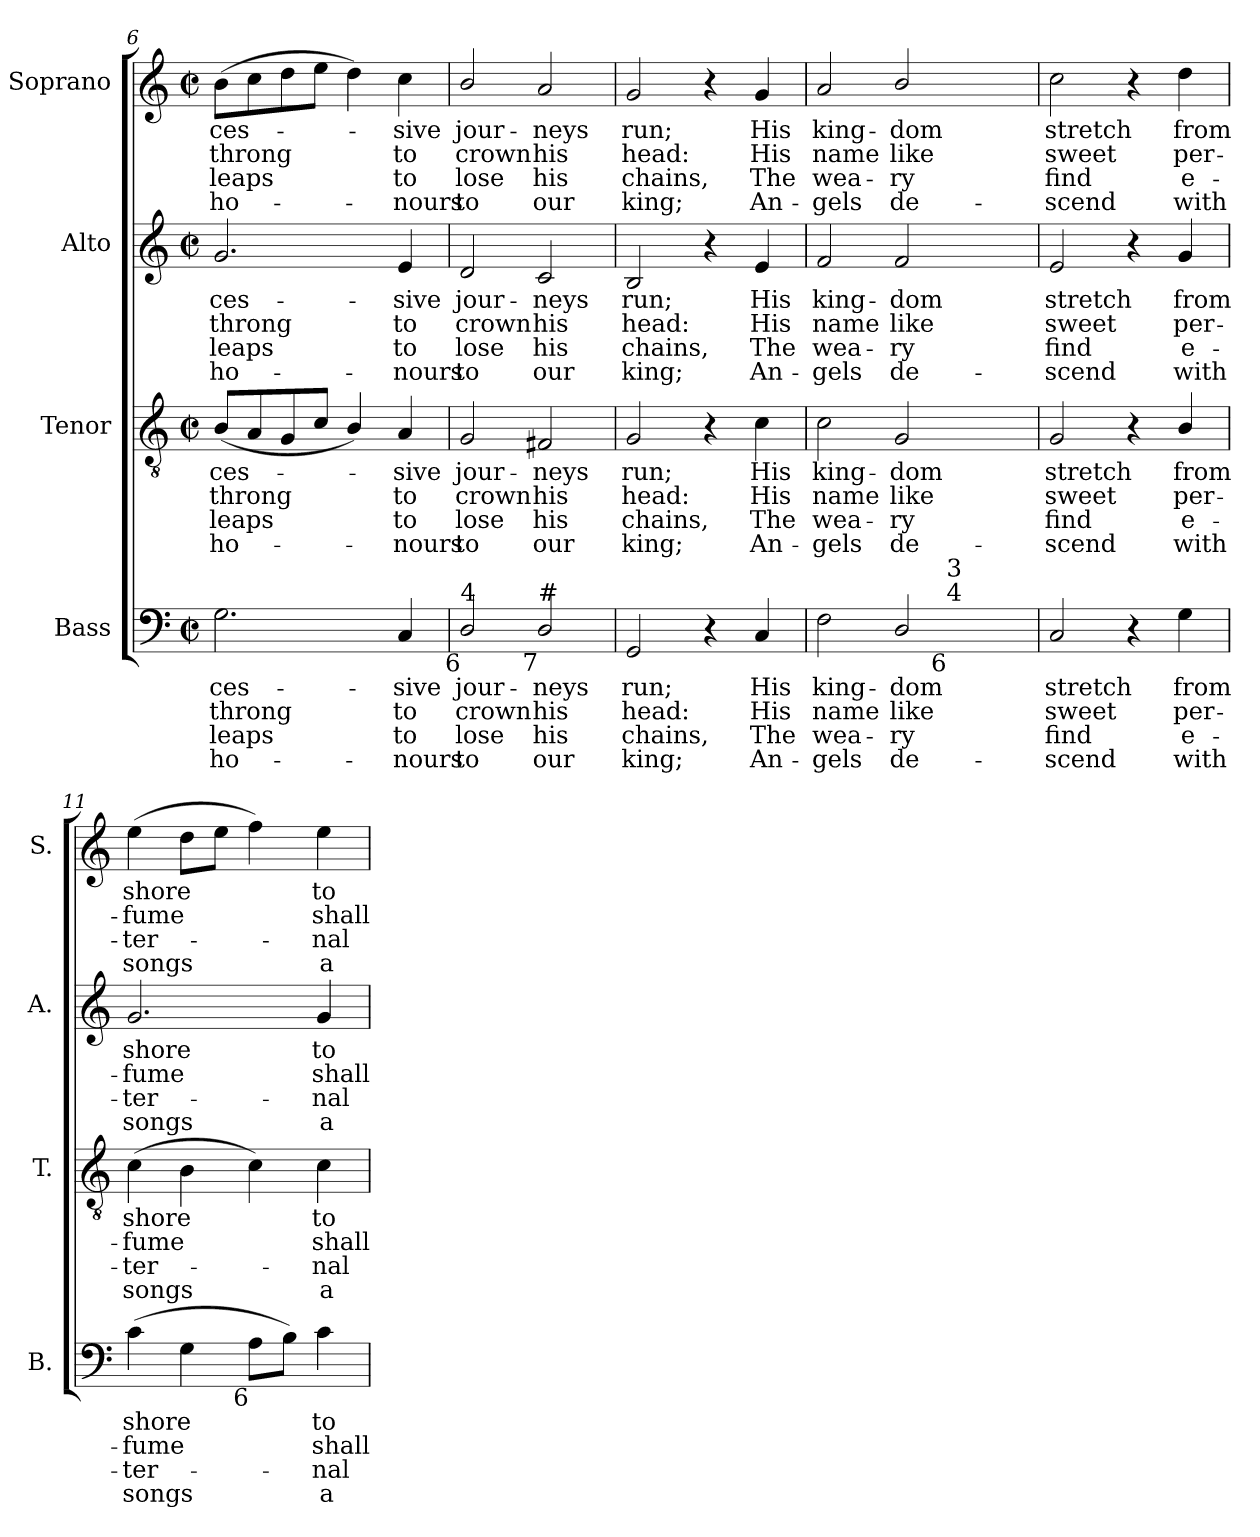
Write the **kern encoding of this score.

**kern	**text	**text	**text	**text	**kern	**text	**text	**text	**text	**kern	**text	**text	**text	**text	**kern	**text	**text	**text	**text
*part4	*part4	*part4	*part4	*part4	*part3	*part3	*part3	*part3	*part3	*part2	*part2	*part2	*part2	*part2	*part1	*part1	*part1	*part1	*part1
*staff4	*staff4	*staff4	*staff4	*staff4	*staff3	*staff3	*staff3	*staff3	*staff3	*staff2	*staff2	*staff2	*staff2	*staff2	*staff1	*staff1	*staff1	*staff1	*staff1
*I"Bass	*	*	*	*	*I"Tenor	*	*	*	*	*I"Alto	*	*	*	*	*I"Soprano	*	*	*	*
*I'B.	*	*	*	*	*I'T.	*	*	*	*	*I'A.	*	*	*	*	*I'S.	*	*	*	*
*clefF4	*	*	*	*	*clefGv2	*	*	*	*	*clefG2	*	*	*	*	*clefG2	*	*	*	*
*	*	*	*	*	*ITrd7c12	*	*	*	*	*	*	*	*	*	*	*	*	*	*
*k[]	*	*	*	*	*k[]	*	*	*	*	*k[]	*	*	*	*	*k[]	*	*	*	*
*C:	*	*	*	*	*C:	*	*	*	*	*C:	*	*	*	*	*C:	*	*	*	*
*M2/2	*	*	*	*	*M2/2	*	*	*	*	*M2/2	*	*	*	*	*M2/2	*	*	*	*
*met(c|)	*	*	*	*	*met(c|)	*	*	*	*	*met(c|)	*	*	*	*	*met(c|)	*	*	*	*
=6	=6	=6	=6	=6	=6	=6	=6	=6	=6	=6	=6	=6	=6	=6	=6	=6	=6	=6	=6
!	!LO:LY:b:color=#000000	!LO:LY:b:color=#000000	!LO:LY:b:color=#000000	!LO:LY:b:color=#000000	!	!	!	!	!	!	!	!	!	!	!	!	!	!	!
!	!	!	!	!	!	!LO:LY:b:color=#000000	!LO:LY:b:color=#000000	!LO:LY:b:color=#000000	!LO:LY:b:color=#000000	!	!	!	!	!	!	!	!	!	!
!	!	!	!	!	!	!	!	!	!	!	!LO:LY:b:color=#000000	!LO:LY:b:color=#000000	!LO:LY:b:color=#000000	!LO:LY:b:color=#000000	!	!	!	!	!
!	!	!	!	!	!	!	!	!	!	!	!	!	!	!	!	!LO:LY:b:color=#000000	!LO:LY:b:color=#000000	!LO:LY:b:color=#000000	!LO:LY:b:color=#000000
2.Gi\	-ces-	throng	leaps	ho-	(8BBi/L	-ces-	throng	leaps	ho-	2.gi/	-ces-	throng	leaps	ho-	(8bi\L	-ces-	throng	leaps	ho-
.	.	.	.	.	8AAi/	.	.	.	.	.	.	.	.	.	8cci\	.	.	.	.
.	.	.	.	.	8GGi/	.	.	.	.	.	.	.	.	.	8ddi\	.	.	.	.
.	.	.	.	.	8Ci/J	.	.	.	.	.	.	.	.	.	8eei\J	.	.	.	.
.	.	.	.	.	4BBi/)	.	.	.	.	.	.	.	.	.	4ddi\)	.	.	.	.
!	!LO:LY:b:color=#000000	!LO:LY:b:color=#000000	!LO:LY:b:color=#000000	!LO:LY:b:color=#000000	!	!	!	!	!	!	!	!	!	!	!	!	!	!	!
!	!	!	!	!	!	!LO:LY:b:color=#000000	!LO:LY:b:color=#000000	!LO:LY:b:color=#000000	!LO:LY:b:color=#000000	!	!	!	!	!	!	!	!	!	!
!	!	!	!	!	!	!	!	!	!	!	!LO:LY:b:color=#000000	!LO:LY:b:color=#000000	!LO:LY:b:color=#000000	!LO:LY:b:color=#000000	!	!	!	!	!
!	!	!	!	!	!	!	!	!	!	!	!	!	!	!	!	!LO:LY:b:color=#000000	!LO:LY:b:color=#000000	!LO:LY:b:color=#000000	!LO:LY:b:color=#000000
4Ci/	-sive	to	-to	nours	4AAi/	-sive	to	-to	nours	4ei/	-sive	to	-to	nours	4cci\	-sive	to	-to	nours
=7	=7	=7	=7	=7	=7	=7	=7	=7	=7	=7	=7	=7	=7	=7	=7	=7	=7	=7	=7
!	!LO:LY:b:color=#000000	!LO:LY:b:color=#000000	!LO:LY:b:color=#000000	!LO:LY:b:color=#000000	!	!	!	!	!	!	!	!	!	!	!	!	!	!	!
!	!	!	!	!	!	!LO:LY:b:color=#000000	!LO:LY:b:color=#000000	!LO:LY:b:color=#000000	!LO:LY:b:color=#000000	!	!	!	!	!	!	!	!	!	!
!	!	!	!	!	!	!	!	!	!	!	!LO:LY:b:color=#000000	!LO:LY:b:color=#000000	!LO:LY:b:color=#000000	!LO:LY:b:color=#000000	!	!	!	!	!
!LO:TX:b:rj:t=6	!	!	!	!	!	!	!	!	!	!	!	!	!	!	!	!	!	!	!
!LO:TX:t=4	!	!	!	!	!	!	!	!	!	!	!	!	!	!	!	!	!	!	!
!	!	!	!	!	!	!	!	!	!	!	!	!	!	!	!	!LO:LY:b:color=#000000	!LO:LY:b:color=#000000	!LO:LY:b:color=#000000	!LO:LY:b:color=#000000
2Di/	jour-	crown	lose	to	2GGi/	jour-	crown	lose	to	2di/	jour-	crown	lose	to	2bi/	jour-	crown	lose	to
!	!LO:LY:b:color=#000000	!LO:LY:b:color=#000000	!LO:LY:b:color=#000000	!LO:LY:b:color=#000000	!	!	!	!	!	!	!	!	!	!	!	!	!	!	!
!	!	!	!	!	!	!LO:LY:b:color=#000000	!LO:LY:b:color=#000000	!LO:LY:b:color=#000000	!LO:LY:b:color=#000000	!	!	!	!	!	!	!	!	!	!
!	!	!	!	!	!	!	!	!	!	!	!LO:LY:b:color=#000000	!LO:LY:b:color=#000000	!LO:LY:b:color=#000000	!LO:LY:b:color=#000000	!	!	!	!	!
!LO:TX:b:rj:t=7	!	!	!	!	!	!	!	!	!	!	!	!	!	!	!	!	!	!	!
!LO:TX:t=#	!	!	!	!	!	!	!	!	!	!	!	!	!	!	!	!	!	!	!
!	!	!	!	!	!	!	!	!	!	!	!	!	!	!	!	!LO:LY:b:color=#000000	!LO:LY:b:color=#000000	!LO:LY:b:color=#000000	!LO:LY:b:color=#000000
2Di/	-neys	his	his	our	2FF#Xi/	-neys	his	his	our	2ci/	-neys	his	his	our	2ai/	-neys	his	his	our
=8	=8	=8	=8	=8	=8	=8	=8	=8	=8	=8	=8	=8	=8	=8	=8	=8	=8	=8	=8
!	!LO:LY:b:color=#000000	!LO:LY:b:color=#000000	!LO:LY:b:color=#000000	!LO:LY:b:color=#000000	!	!	!	!	!	!	!	!	!	!	!	!	!	!	!
!	!	!	!	!	!	!LO:LY:b:color=#000000	!LO:LY:b:color=#000000	!LO:LY:b:color=#000000	!LO:LY:b:color=#000000	!	!	!	!	!	!	!	!	!	!
!	!	!	!	!	!	!	!	!	!	!	!LO:LY:b:color=#000000	!LO:LY:b:color=#000000	!LO:LY:b:color=#000000	!LO:LY:b:color=#000000	!	!	!	!	!
!	!	!	!	!	!	!	!	!	!	!	!	!	!	!	!	!LO:LY:b:color=#000000	!LO:LY:b:color=#000000	!LO:LY:b:color=#000000	!LO:LY:b:color=#000000
2GGi/	run;	head:	chains,	king;	2GGi/	run;	head:	chains,	king;	2Bi/	run;	head:	chains,	king;	2gi/	run;	head:	chains,	king;
4r	.	.	.	.	4r	.	.	.	.	4r	.	.	.	.	4r	.	.	.	.
!	!LO:LY:b:color=#000000	!LO:LY:b:color=#000000	!LO:LY:b:color=#000000	!LO:LY:b:color=#000000	!	!	!	!	!	!	!	!	!	!	!	!	!	!	!
!	!	!	!	!	!	!LO:LY:b:color=#000000	!LO:LY:b:color=#000000	!LO:LY:b:color=#000000	!LO:LY:b:color=#000000	!	!	!	!	!	!	!	!	!	!
!	!	!	!	!	!	!	!	!	!	!	!LO:LY:b:color=#000000	!LO:LY:b:color=#000000	!LO:LY:b:color=#000000	!LO:LY:b:color=#000000	!	!	!	!	!
!	!	!	!	!	!	!	!	!	!	!	!	!	!	!	!	!LO:LY:b:color=#000000	!LO:LY:b:color=#000000	!LO:LY:b:color=#000000	!LO:LY:b:color=#000000
4Ci/	His	His	The	An-	4Ci\	His	His	The	An-	4ei/	His	His	The	An-	4gi/	His	His	The	An-
!!LO:LB:g=z
=9	=9	=9	=9	=9	=9	=9	=9	=9	=9	=9	=9	=9	=9	=9	=9	=9	=9	=9	=9
!	!LO:LY:b:color=#000000	!LO:LY:b:color=#000000	!LO:LY:b:color=#000000	!LO:LY:b:color=#000000	!	!	!	!	!	!	!	!	!	!	!	!	!	!	!
!	!	!	!	!	!	!LO:LY:b:color=#000000	!LO:LY:b:color=#000000	!LO:LY:b:color=#000000	!LO:LY:b:color=#000000	!	!	!	!	!	!	!	!	!	!
!	!	!	!	!	!	!	!	!	!	!	!LO:LY:b:color=#000000	!LO:LY:b:color=#000000	!LO:LY:b:color=#000000	!LO:LY:b:color=#000000	!	!	!	!	!
!LO:TX:b:t=Notes&colon; Original order of staves is Tenor - Alto - Air - [Bass], with the Alto part printed in the treble clef an octave above	!	!	!	!	!	!	!	!	!	!	!	!	!	!	!	!	!	!	!
!LO:TX:t=sounding pitch. Only the first verse of the text is given in the source&colon; three further verses have been added editorially.	!	!	!	!	!	!	!	!	!	!	!	!	!	!	!	!	!	!	!
!LO:TX:t=The notes given here as semiquavers in soprano and tenor parts in bar 12 are printed as small grace notes in the source.	!	!	!	!	!	!	!	!	!	!	!	!	!	!	!	!	!	!	!
!	!	!	!	!	!	!	!	!	!	!	!	!	!	!	!	!LO:LY:b:color=#000000	!LO:LY:b:color=#000000	!LO:LY:b:color=#000000	!LO:LY:b:color=#000000
*^	*	*	*	*	*	*	*	*	*	*	*	*	*	*	*	*	*	*	*
2Fi\	2ryy	king-	name	-wea-	-gels	2Ci\	king-	name	-wea-	-gels	2fi/	king-	name	-wea-	-gels	2ai/	king-	name	-wea-	-gels
!	!	!LO:LY:b:color=#000000	!LO:LY:b:color=#000000	!LO:LY:b:color=#000000	!LO:LY:b:color=#000000	!	!	!	!	!	!	!	!	!	!	!	!	!	!	!
!	!	!	!	!	!	!	!LO:LY:b:color=#000000	!LO:LY:b:color=#000000	!LO:LY:b:color=#000000	!LO:LY:b:color=#000000	!	!	!	!	!	!	!	!	!	!
!	!	!	!	!	!	!	!	!	!	!	!	!LO:LY:b:color=#000000	!LO:LY:b:color=#000000	!LO:LY:b:color=#000000	!LO:LY:b:color=#000000	!	!	!	!	!
!	!	!	!	!	!	!	!	!	!	!	!	!	!	!	!	!	!LO:LY:b:color=#000000	!LO:LY:b:color=#000000	!LO:LY:b:color=#000000	!LO:LY:b:color=#000000
2Di/	8ryy	-dom	like	ry	de-	2GGi/	-dom	like	ry	de-	2fi/	-dom	like	ry	de-	2bi/	-dom	like	ry	de-
.	64ryy	.	.	.	.	.	.	.	.	.	.	.	.	.	.	.	.	.	.	.
.	128ryy	.	.	.	.	.	.	.	.	.	.	.	.	.	.	.	.	.	.	.
.	512.ryy	.	.	.	.	.	.	.	.	.	.	.	.	.	.	.	.	.	.	.
!	!LO:TX:b:rj:t=6	!	!	!	!	!	!	!	!	!	!	!	!	!	!	!	!	!	!	!
!	!LO:TX:t=4	!	!	!	!	!	!	!	!	!	!	!	!	!	!	!	!	!	!	!
!	!LO:TX:t=3	!	!	!	!	!	!	!	!	!	!	!	!	!	!	!	!	!	!	!
.	4ryy	.	.	.	.	.	.	.	.	.	.	.	.	.	.	.	.	.	.	.
.	16ryy	.	.	.	.	.	.	.	.	.	.	.	.	.	.	.	.	.	.	.
.	32ryy	.	.	.	.	.	.	.	.	.	.	.	.	.	.	.	.	.	.	.
.	256ryy	.	.	.	.	.	.	.	.	.	.	.	.	.	.	.	.	.	.	.
.	1024ryy	.	.	.	.	.	.	.	.	.	.	.	.	.	.	.	.	.	.	.
*v	*v	*	*	*	*	*	*	*	*	*	*	*	*	*	*	*	*	*	*	*
=10	=10	=10	=10	=10	=10	=10	=10	=10	=10	=10	=10	=10	=10	=10	=10	=10	=10	=10	=10
*^	*	*	*	*	*	*	*	*	*	*	*	*	*	*	*	*	*	*	*
!	!	!LO:LY:b:color=#000000	!LO:LY:b:color=#000000	!LO:LY:b:color=#000000	!LO:LY:b:color=#000000	!	!	!	!	!	!	!	!	!	!	!	!	!	!	!
*v	*v	*	*	*	*	*	*	*	*	*	*	*	*	*	*	*	*	*	*	*
*^	*	*	*	*	*	*	*	*	*	*	*	*	*	*	*	*	*	*	*
!	!	!	!	!	!	!	!LO:LY:b:color=#000000	!LO:LY:b:color=#000000	!LO:LY:b:color=#000000	!LO:LY:b:color=#000000	!	!	!	!	!	!	!	!	!	!
*v	*v	*	*	*	*	*	*	*	*	*	*	*	*	*	*	*	*	*	*	*
*^	*	*	*	*	*	*	*	*	*	*	*	*	*	*	*	*	*	*	*
!	!	!	!	!	!	!	!	!	!	!	!	!LO:LY:b:color=#000000	!LO:LY:b:color=#000000	!LO:LY:b:color=#000000	!LO:LY:b:color=#000000	!	!	!	!	!
*v	*v	*	*	*	*	*	*	*	*	*	*	*	*	*	*	*	*	*	*	*
*^	*	*	*	*	*	*	*	*	*	*	*	*	*	*	*	*	*	*	*
!	!	!	!	!	!	!	!	!	!	!	!	!	!	!	!	!	!LO:LY:b:color=#000000	!LO:LY:b:color=#000000	!LO:LY:b:color=#000000	!LO:LY:b:color=#000000
*v	*v	*	*	*	*	*	*	*	*	*	*	*	*	*	*	*	*	*	*	*
2Ci/	stretch	sweet	-find	scend	2GGi/	stretch	sweet	-find	scend	2ei/	stretch	sweet	-find	scend	2cci\	stretch	sweet	-find	scend
4r	.	.	.	.	4r	.	.	.	.	4r	.	.	.	.	4r	.	.	.	.
!	!LO:LY:b:color=#000000	!LO:LY:b:color=#000000	!LO:LY:b:color=#000000	!LO:LY:b:color=#000000	!	!	!	!	!	!	!	!	!	!	!	!	!	!	!
!	!	!	!	!	!	!LO:LY:b:color=#000000	!LO:LY:b:color=#000000	!LO:LY:b:color=#000000	!LO:LY:b:color=#000000	!	!	!	!	!	!	!	!	!	!
!	!	!	!	!	!	!	!	!	!	!	!LO:LY:b:color=#000000	!LO:LY:b:color=#000000	!LO:LY:b:color=#000000	!LO:LY:b:color=#000000	!	!	!	!	!
!	!	!	!	!	!	!	!	!	!	!	!	!	!	!	!	!LO:LY:b:color=#000000	!LO:LY:b:color=#000000	!LO:LY:b:color=#000000	!LO:LY:b:color=#000000
4Gi\	from	per-	e-	-with	4BBi/	from	per-	e-	-with	4gi/	from	per-	e-	-with	4ddi\	from	per-	e-	-with
=11	=11	=11	=11	=11	=11	=11	=11	=11	=11	=11	=11	=11	=11	=11	=11	=11	=11	=11	=11
!	!LO:LY:b:color=#000000	!LO:LY:b:color=#000000	!LO:LY:b:color=#000000	!LO:LY:b:color=#000000	!	!	!	!	!	!	!	!	!	!	!	!	!	!	!
!	!	!	!	!	!	!LO:LY:b:color=#000000	!LO:LY:b:color=#000000	!LO:LY:b:color=#000000	!LO:LY:b:color=#000000	!	!	!	!	!	!	!	!	!	!
!	!	!	!	!	!	!	!	!	!	!	!LO:LY:b:color=#000000	!LO:LY:b:color=#000000	!LO:LY:b:color=#000000	!LO:LY:b:color=#000000	!	!	!	!	!
!	!	!	!	!	!	!	!	!	!	!	!	!	!	!	!	!LO:LY:b:color=#000000	!LO:LY:b:color=#000000	!LO:LY:b:color=#000000	!LO:LY:b:color=#000000
(4ci\	shore	-fume	ter-	-songs	(4Ci\	shore	-fume	ter-	-songs	2.gi/	shore	-fume	ter-	-songs	(4eei\	shore	-fume	ter-	-songs
4Gi\	.	.	.	.	4BBi\	.	.	.	.	.	.	.	.	.	8ddi\L	.	.	.	.
.	.	.	.	.	.	.	.	.	.	.	.	.	.	.	8eei\J	.	.	.	.
!LO:TX:b:rj:t=6	!	!	!	!	!	!	!	!	!	!	!	!	!	!	!	!	!	!	!
8Ai\L	.	.	.	.	4Ci\)	.	.	.	.	.	.	.	.	.	4ffi\)	.	.	.	.
8Bi\J)	.	.	.	.	.	.	.	.	.	.	.	.	.	.	.	.	.	.	.
!	!LO:LY:b:color=#000000	!LO:LY:b:color=#000000	!LO:LY:b:color=#000000	!LO:LY:b:color=#000000	!	!	!	!	!	!	!	!	!	!	!	!	!	!	!
!	!	!	!	!	!	!LO:LY:b:color=#000000	!LO:LY:b:color=#000000	!LO:LY:b:color=#000000	!LO:LY:b:color=#000000	!	!	!	!	!	!	!	!	!	!
!	!	!	!	!	!	!	!	!	!	!	!LO:LY:b:color=#000000	!LO:LY:b:color=#000000	!LO:LY:b:color=#000000	!LO:LY:b:color=#000000	!	!	!	!	!
!	!	!	!	!	!	!	!	!	!	!	!	!	!	!	!	!LO:LY:b:color=#000000	!LO:LY:b:color=#000000	!LO:LY:b:color=#000000	!LO:LY:b:color=#000000
4ci\	to	shall	nal	a-	4Ci\	to	shall	nal	a-	4gi/	to	shall	nal	a-	4eei\	to	shall	nal	a-
=	=	=	=	=	=	=	=	=	=	=	=	=	=	=	=	=	=	=	=
*-	*-	*-	*-	*-	*-	*-	*-	*-	*-	*-	*-	*-	*-	*-	*-	*-	*-	*-	*-
